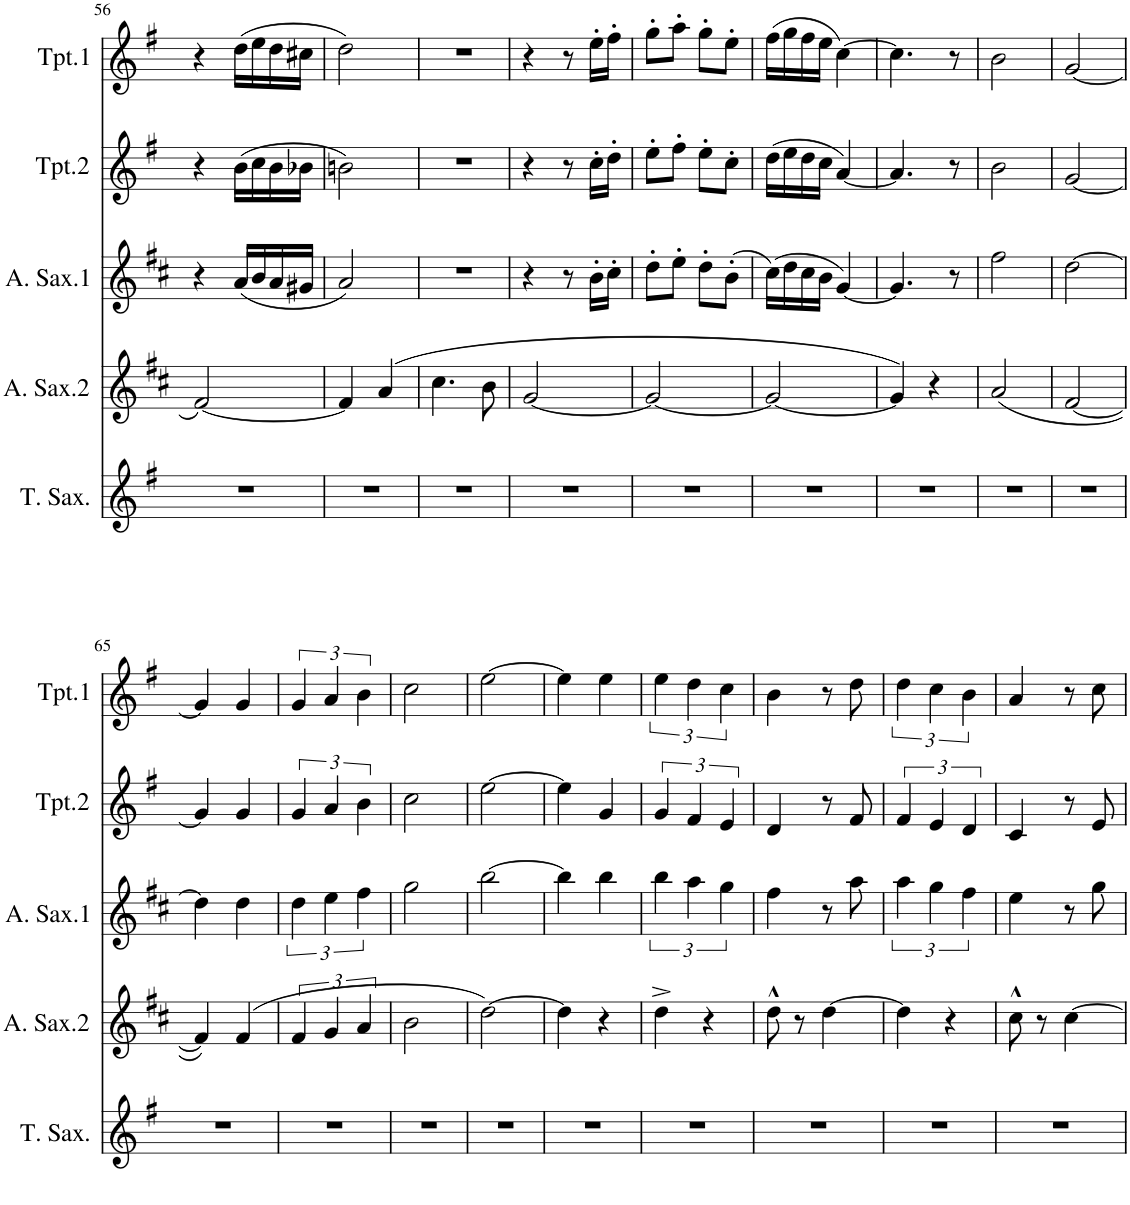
**kern	**kern	**kern	**kern	**kern
*part5	*part4	*part3	*part2	*part1
*staff5	*staff4	*staff3	*staff2	*staff1
*I"Tenor-saxofoon	*I"Altsax 2	*I"Altsax 1	*I"Trompet 2	*I"Trompet 1
*I'T. Sax.	*I'A. Sax.2	*I'A. Sax.1	*I'Tpt.2	*I'Tpt.1
!!LO:PB:g=z
*clefG2	*clefG2	*clefG2	*clefG2	*clefG2
*Trd8c14	*Trd5c9	*Trd5c9	*Trd1c2	*Trd1c2
*k[f#]	*k[f#c#]	*k[f#c#]	*k[f#]	*k[f#]
*M2/4	*M2/4	*M2/4	*M2/4	*M2/4
=56	=56	=56	=56	=56
2r	[2f#/	4r	4r	4r
.	.	(16a/LL	(16b\LL	(16dd\LL
.	.	16b/	16cc\	16ee\
.	.	16a/	16b\	16dd\
.	.	16g#X/JJ	16b-X\JJ	16cc#X\JJ
=57	=57	=57	=57	=57
2r	4f#/]	2a/)	2bn\)	2dd\)
.	(4a/	.	.	.
=58	=58	=58	=58	=58
2r	4.cc#\	2r	2r	2r
.	8b\	.	.	.
=59	=59	=59	=59	=59
2r	[2g/	4r	4r	4r
.	.	8r	8r	8r
.	.	16b'\LL	16cc'\LL	16ee'\LL
.	.	16cc#'\JJ	16dd'\JJ	16ff#'\JJ
=60	=60	=60	=60	=60
2r	2g/_	8dd'\L	8ee'\L	8gg'\L
.	.	8ee'\J	8ff#'\J	8aa'\J
.	.	8dd'\L	8ee'\L	8gg'\L
.	.	(8b'\J	8cc'\J	8ee'\J
=61	=61	=61	=61	=61
2r	2g/_	(16cc#\LL)	(16dd\LL	(16ff#\LL
.	.	16dd\	16ee\	16gg\
.	.	16cc#\	16dd\	16ff#\
.	.	16b\JJ	16cc\JJ	16ee\JJ
.	.	[4g/)	[4a/)	[4cc\)
=62	=62	=62	=62	=62
2r	4g/])	4.g/]	4.a/]	4.cc\]
.	4r	.	.	.
.	.	8r	8r	8r
=63	=63	=63	=63	=63
2r	(2a/	2ff#\	2b\	2b\
=64	=64	=64	=64	=64
2r	[2f#/	[2dd\	[2g/	[2g/
!!LO:LB:g=z
=65	=65	=65	=65	=65
2r	4f#/])	4dd\]	4g/]	4g/]
.	(4f#/	4dd\	4g/	4g/
=66	=66	=66	=66	=66
2r	6f#/	6dd\	6g/	6g/
.	6g/	6ee\	6a/	6a/
.	6a/	6ff#\	6b\	6b\
=67	=67	=67	=67	=67
2r	2b\	2gg\	2cc\	2cc\
=68	=68	=68	=68	=68
2r	[2dd\)	[2bb\	[2ee\	[2ee\
=69	=69	=69	=69	=69
2r	4dd\]	4bb\]	4ee\]	4ee\]
.	4r	4bb\	4g/	4ee\
=70	=70	=70	=70	=70
2r	4dd^\	6bb\	6g/	6ee\
.	.	6aa\	6f#/	6dd\
.	4r	.	.	.
.	.	6gg\	6e/	6cc\
=71	=71	=71	=71	=71
2r	8dd^^\	4ff#\	4d/	4b\
.	8r	.	.	.
.	[4dd\	8r	8r	8r
.	.	8aa\	8f#/	8dd\
=72	=72	=72	=72	=72
2r	4dd\]	6aa\	6f#/	6dd\
.	.	6gg\	6e/	6cc\
.	4r	.	.	.
.	.	6ff#\	6d/	6b\
=73	=73	=73	=73	=73
2r	8cc#^^\	4ee\	4c/	4a/
.	8r	.	.	.
.	[4cc#\	8r	8r	8r
.	.	8gg\	8e/	8cc\
=	=	=	=	=
*-	*-	*-	*-	*-
